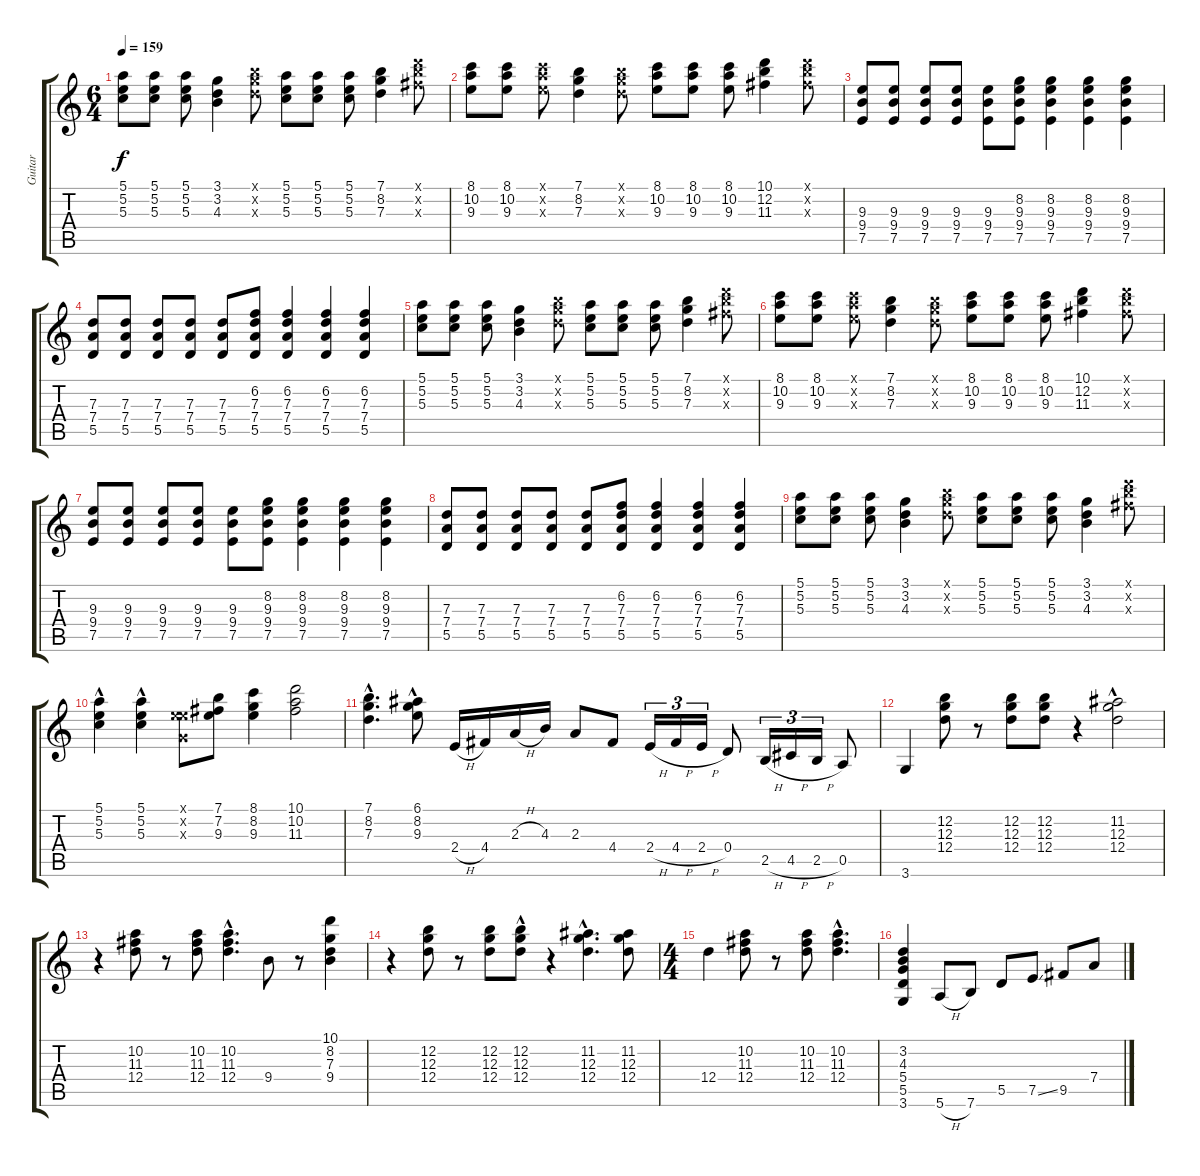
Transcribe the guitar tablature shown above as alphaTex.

\track ("Guitar" "Guitar") {instrument overdrivenguitar}
\staff {score tabs}
\tuning (E4 B3 G3 D3 A2 E2) {hide}
\ts (6 4)
\tempo 159
\clef g2
\ks c
(5.1 5.2 5.3).8{dy f} (5.1 5.2 5.3).8 (5.1 5.2 5.3).8 (3.1 3.2 4.3).4 (7.1{x} 8.2{x} 7.3{x}).8 (5.1 5.2 5.3).8 (5.1 5.2 5.3).8 (5.1 5.2 5.3).8 (7.1 8.2 7.3).4 (10.1{x} 12.2{x} 11.3{x}).8 |
(8.1 10.2 9.3).8 (8.1 10.2 9.3).8 (8.1{x} 10.2{x} 9.3{x}).8 (7.1 8.2 7.3).4 (7.1{x} 8.2{x} 7.3{x}).8 (8.1 10.2 9.3).8 (8.1 10.2 9.3).8 (8.1 10.2 9.3).8 (10.1 12.2 11.3).4 (10.1{x} 12.2{x} 11.3{x}).8 |
(9.3 9.4 7.5).8 (9.3 9.4 7.5).8 (9.3 9.4 7.5).8 (9.3 9.4 7.5).8 (9.3 9.4 7.5).8 (8.2 9.3 9.4 7.5).8 (8.2 9.3 9.4 7.5).4 (8.2 9.3 9.4 7.5).4 (8.2 9.3 9.4 7.5).4 |
(7.3 7.4 5.5).8 (7.3 7.4 5.5).8 (7.3 7.4 5.5).8 (7.3 7.4 5.5).8 (7.3 7.4 5.5).8 (6.2 7.3 7.4 5.5).8 (6.2 7.3 7.4 5.5).4 (6.2 7.3 7.4 5.5).4 (6.2 7.3 7.4 5.5).4 |
(5.1 5.2 5.3).8 (5.1 5.2 5.3).8 (5.1 5.2 5.3).8 (3.1 3.2 4.3).4 (7.1{x} 8.2{x} 7.3{x}).8 (5.1 5.2 5.3).8 (5.1 5.2 5.3).8 (5.1 5.2 5.3).8 (7.1 8.2 7.3).4 (10.1{x} 12.2{x} 11.3{x}).8 |
(8.1 10.2 9.3).8 (8.1 10.2 9.3).8 (8.1{x} 10.2{x} 9.3{x}).8 (7.1 8.2 7.3).4 (7.1{x} 8.2{x} 7.3{x}).8 (8.1 10.2 9.3).8 (8.1 10.2 9.3).8 (8.1 10.2 9.3).8 (10.1 12.2 11.3).4 (10.1{x} 12.2{x} 11.3{x}).8 |
(9.3 9.4 7.5).8 (9.3 9.4 7.5).8 (9.3 9.4 7.5).8 (9.3 9.4 7.5).8 (9.3 9.4 7.5).8 (8.2 9.3 9.4 7.5).8 (8.2 9.3 9.4 7.5).4 (8.2 9.3 9.4 7.5).4 (8.2 9.3 9.4 7.5).4 |
(7.3 7.4 5.5).8 (7.3 7.4 5.5).8 (7.3 7.4 5.5).8 (7.3 7.4 5.5).8 (7.3 7.4 5.5).8 (6.2 7.3 7.4 5.5).8 (6.2 7.3 7.4 5.5).4 (6.2 7.3 7.4 5.5).4 (6.2 7.3 7.4 5.5).4 |
(5.1 5.2 5.3).8 (5.1 5.2 5.3).8 (5.1 5.2 5.3).8 (3.1 3.2 4.3).4 (7.1{x} 8.2{x} 7.3{x}).8 (5.1 5.2 5.3).8 (5.1 5.2 5.3).8 (5.1 5.2 5.3).8 (3.1 3.2 4.3).4 (10.1{x} 12.2{x} 11.3{x}).8 |
(5.1 5.2 5.3{hac}).4{balance 10 instrument electricguitarjazz} (5.1{hac} 5.2{hac} 5.3{hac}).4 (0.1{x} 5.2{x} 0.3{x}).8 (7.1 7.2 9.3).8 (8.1 8.2 9.3).4 (10.1 10.2 11.3).2 |
(7.1{hac} 8.2{hac} 7.3{hac}).4{d} (6.1 8.2 9.3{hac}).8 2.4{h}.16 4.4.16 2.3{h}.16 4.3.16 2.3.8 4.4.8 2.4{h}.16{tu (3 2)} 4.4{h}.16{tu (3 2)} 2.4{h}.16{tu (3 2)} 0.4.8 2.5{h}.16{tu (3 2)} 4.5{h}.16{tu (3 2)} 2.5{h}.16{tu (3 2)} 0.5.8 |
3.6.4 (12.2 12.3 12.4).8 r.8 (12.2 12.3 12.4).8 (12.2 12.3 12.4).8 r.4 (11.2{hac} 12.3{hac} 12.4).2 |
r.4 (10.2 11.3 12.4).8 r.8 (10.2 11.3 12.4).8 (10.2{hac} 11.3{hac} 12.4{hac}).4{d} 9.4.8 r.8 (10.1 8.2 7.3 9.4).4 |
r.4 (12.2 12.3 12.4).8 r.8 (12.2 12.3 12.4).8 (12.2 12.3{hac} 12.4).8 r.4 (11.2 12.3 12.4{hac}).4{d} (11.2 12.3 12.4).8 |
\ts (4 4)
12.4.4 (10.2 11.3 12.4).8 r.8 (10.2 11.3 12.4).8 (10.2{hac} 11.3{hac} 12.4{hac}).4{d} |
(3.2 4.3 5.4 5.5 3.6).4 5.6{h}.8 7.6.8 5.5.8 7.5{ss}.8 9.5.8 7.4{h}.8
